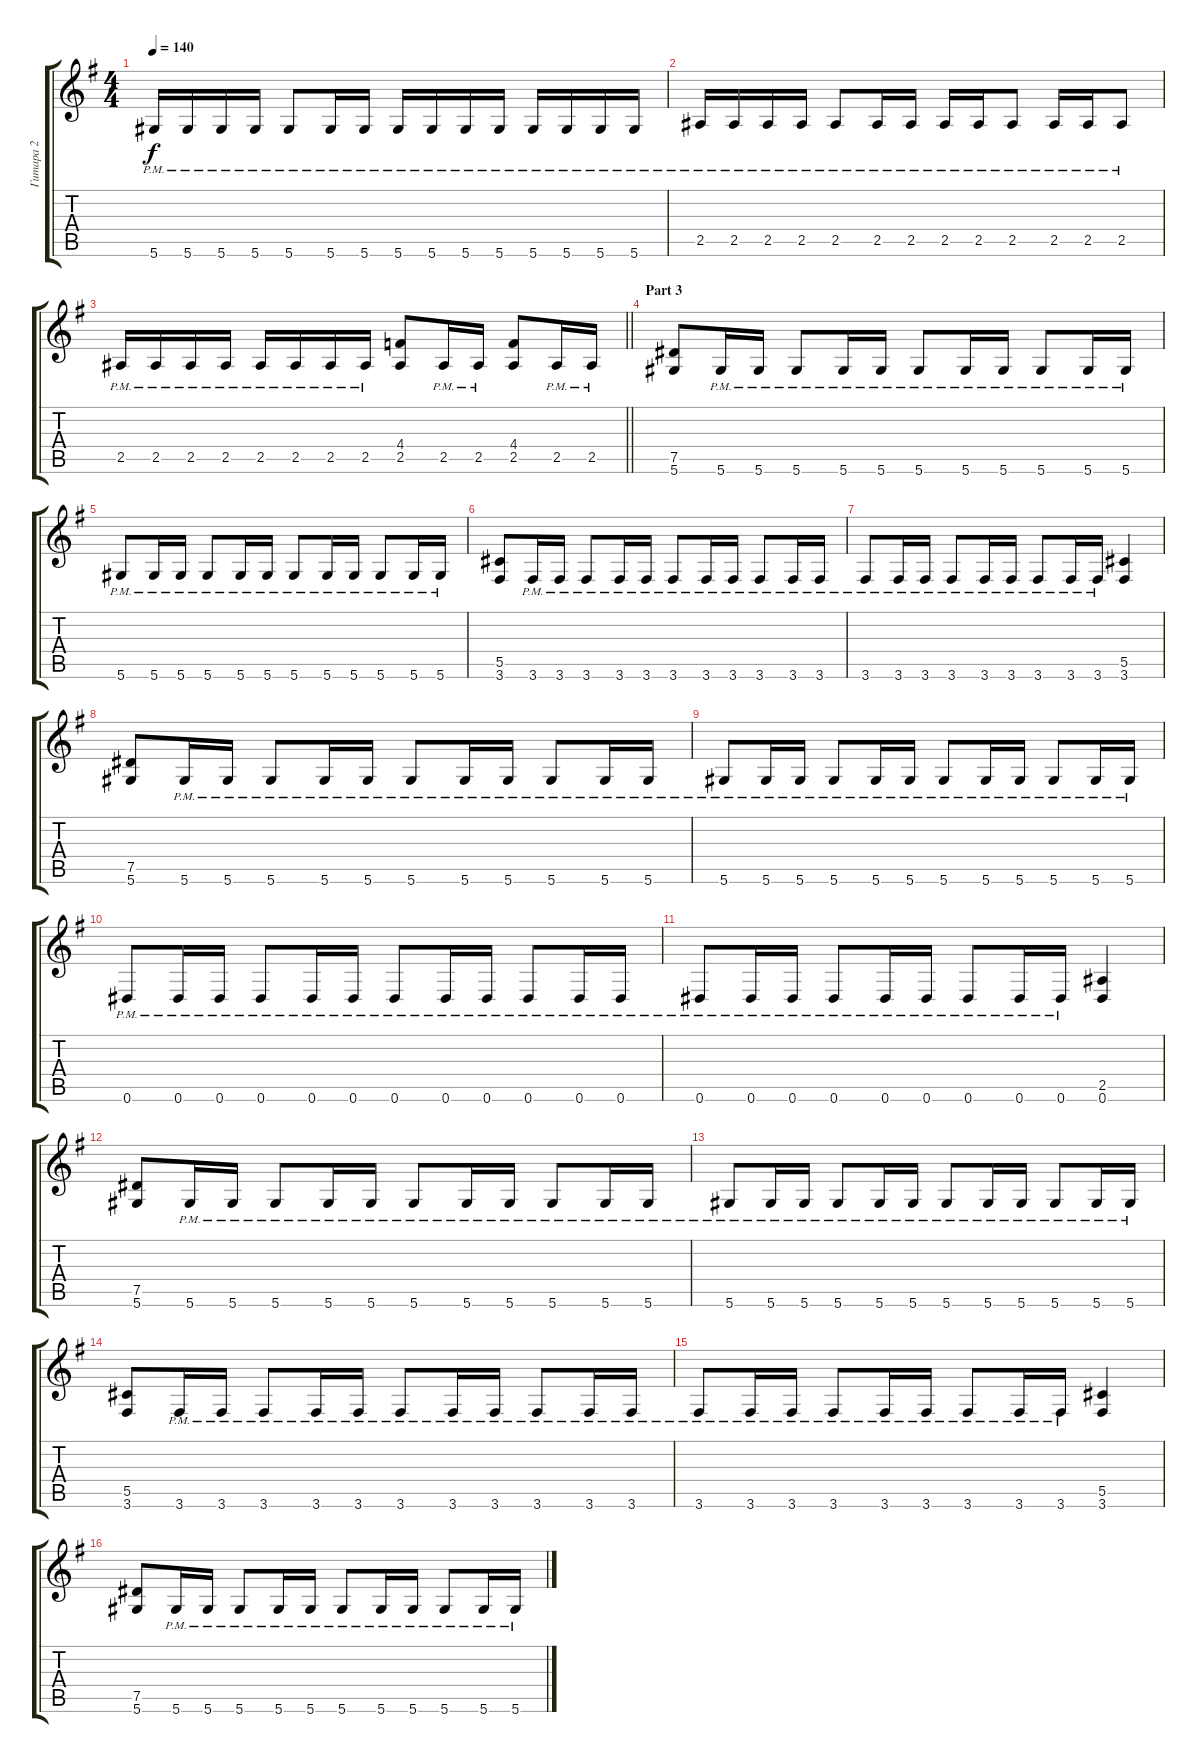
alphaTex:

\track ("Гитара 2" "Гитара 2") {instrument distortionguitar}
\staff {score tabs}
\tuning (Eb4 Bb3 Gb3 Db3 Ab2 Eb2) {hide}
\ts (4 4)
\tempo 140
\clef g2
\ks eminor
5.6{pm}.16{dy f} 5.6{pm}.16 5.6{pm}.16 5.6{pm}.16 5.6{pm}.8 5.6{pm}.16 5.6{pm}.16 5.6{pm}.16 5.6{pm}.16 5.6{pm}.16 5.6{pm}.16 5.6{pm}.16 5.6{pm}.16 5.6{pm}.16 5.6{pm}.16 |
2.5{pm}.16 2.5{pm}.16 2.5{pm}.16 2.5{pm}.16 2.5{pm}.8 2.5{pm}.16 2.5{pm}.16 2.5{pm}.16 2.5{pm}.16 2.5{pm}.8 2.5{pm}.16 2.5{pm}.16 2.5{pm}.8 |
\barLineRight lightlight
2.5{pm}.16 2.5{pm}.16 2.5{pm}.16 2.5{pm}.16 2.5{pm}.16 2.5{pm}.16 2.5{pm}.16 2.5{pm}.16 (4.4 2.5).8 2.5{pm}.16 2.5{pm}.16 (4.4 2.5).8 2.5{pm}.16 2.5{pm}.16 |
\section ("" "Part 3")
(7.5 5.6).8 5.6{pm}.16 5.6{pm}.16 5.6{pm}.8 5.6{pm}.16 5.6{pm}.16 5.6{pm}.8 5.6{pm}.16 5.6{pm}.16 5.6{pm}.8 5.6{pm}.16 5.6{pm}.16 |
5.6{pm}.8 5.6{pm}.16 5.6{pm}.16 5.6{pm}.8 5.6{pm}.16 5.6{pm}.16 5.6{pm}.8 5.6{pm}.16 5.6{pm}.16 5.6{pm}.8 5.6{pm}.16 5.6{pm}.16 |
(5.5 3.6).8 3.6{pm}.16 3.6{pm}.16 3.6{pm}.8 3.6{pm}.16 3.6{pm}.16 3.6{pm}.8 3.6{pm}.16 3.6{pm}.16 3.6{pm}.8 3.6{pm}.16 3.6{pm}.16 |
3.6{pm}.8 3.6{pm}.16 3.6{pm}.16 3.6{pm}.8 3.6{pm}.16 3.6{pm}.16 3.6{pm}.8 3.6{pm}.16 3.6{pm}.16 (5.5 3.6).4 |
(7.5 5.6).8 5.6{pm}.16 5.6{pm}.16 5.6{pm}.8 5.6{pm}.16 5.6{pm}.16 5.6{pm}.8 5.6{pm}.16 5.6{pm}.16 5.6{pm}.8 5.6{pm}.16 5.6{pm}.16 |
5.6{pm}.8 5.6{pm}.16 5.6{pm}.16 5.6{pm}.8 5.6{pm}.16 5.6{pm}.16 5.6{pm}.8 5.6{pm}.16 5.6{pm}.16 5.6{pm}.8 5.6{pm}.16 5.6{pm}.16 |
0.6{pm}.8 0.6{pm}.16 0.6{pm}.16 0.6{pm}.8 0.6{pm}.16 0.6{pm}.16 0.6{pm}.8 0.6{pm}.16 0.6{pm}.16 0.6{pm}.8 0.6{pm}.16 0.6{pm}.16 |
0.6{pm}.8 0.6{pm}.16 0.6{pm}.16 0.6{pm}.8 0.6{pm}.16 0.6{pm}.16 0.6{pm}.8 0.6{pm}.16 0.6{pm}.16 (2.5 0.6).4 |
(7.5 5.6).8 5.6{pm}.16 5.6{pm}.16 5.6{pm}.8 5.6{pm}.16 5.6{pm}.16 5.6{pm}.8 5.6{pm}.16 5.6{pm}.16 5.6{pm}.8 5.6{pm}.16 5.6{pm}.16 |
5.6{pm}.8 5.6{pm}.16 5.6{pm}.16 5.6{pm}.8 5.6{pm}.16 5.6{pm}.16 5.6{pm}.8 5.6{pm}.16 5.6{pm}.16 5.6{pm}.8 5.6{pm}.16 5.6{pm}.16 |
(5.5 3.6).8 3.6{pm}.16 3.6{pm}.16 3.6{pm}.8 3.6{pm}.16 3.6{pm}.16 3.6{pm}.8 3.6{pm}.16 3.6{pm}.16 3.6{pm}.8 3.6{pm}.16 3.6{pm}.16 |
3.6{pm}.8 3.6{pm}.16 3.6{pm}.16 3.6{pm}.8 3.6{pm}.16 3.6{pm}.16 3.6{pm}.8 3.6{pm}.16 3.6{pm}.16 (5.5 3.6).4 |
(7.5 5.6).8 5.6{pm}.16 5.6{pm}.16 5.6{pm}.8 5.6{pm}.16 5.6{pm}.16 5.6{pm}.8 5.6{pm}.16 5.6{pm}.16 5.6{pm}.8 5.6{pm}.16 5.6{pm}.16
